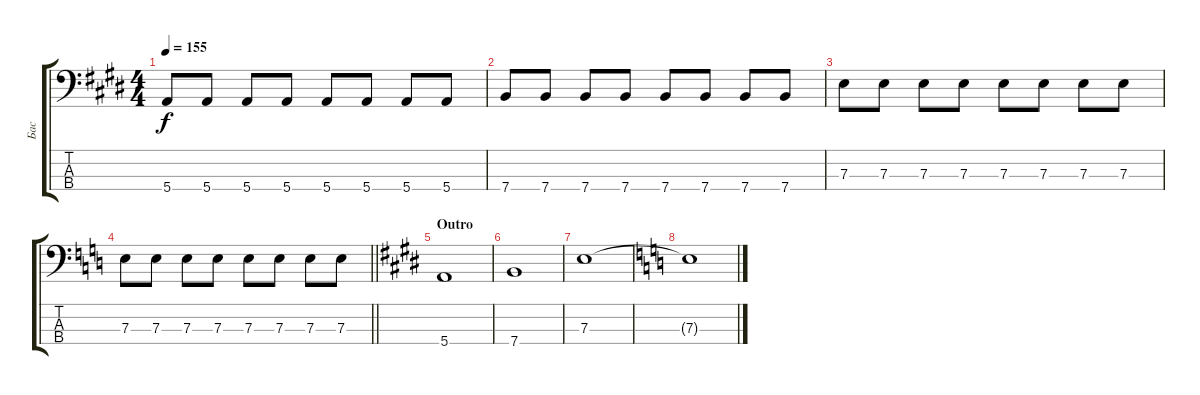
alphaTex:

\track ("Бас" "Бас") {instrument electricbassfinger}
\staff {score tabs}
\tuning (G2 D2 A1 E1) {hide}
\ts (4 4)
\tempo 155
\clef f4
\ks e
5.4.8{dy f} 5.4.8 5.4.8 5.4.8 5.4.8 5.4.8 5.4.8 5.4.8 |
7.4.8 7.4.8 7.4.8 7.4.8 7.4.8 7.4.8 7.4.8 7.4.8 |
7.3.8 7.3.8 7.3.8 7.3.8 7.3.8 7.3.8 7.3.8 7.3.8 |
\barLineRight lightlight
\ks c
7.3.8 7.3.8 7.3.8 7.3.8 7.3.8 7.3.8 7.3.8 7.3.8 |
\section ("" "Outro")
\ks e
5.4.1 |
7.4.1 |
7.3.1 |
\ks c
7.3{t}.1
